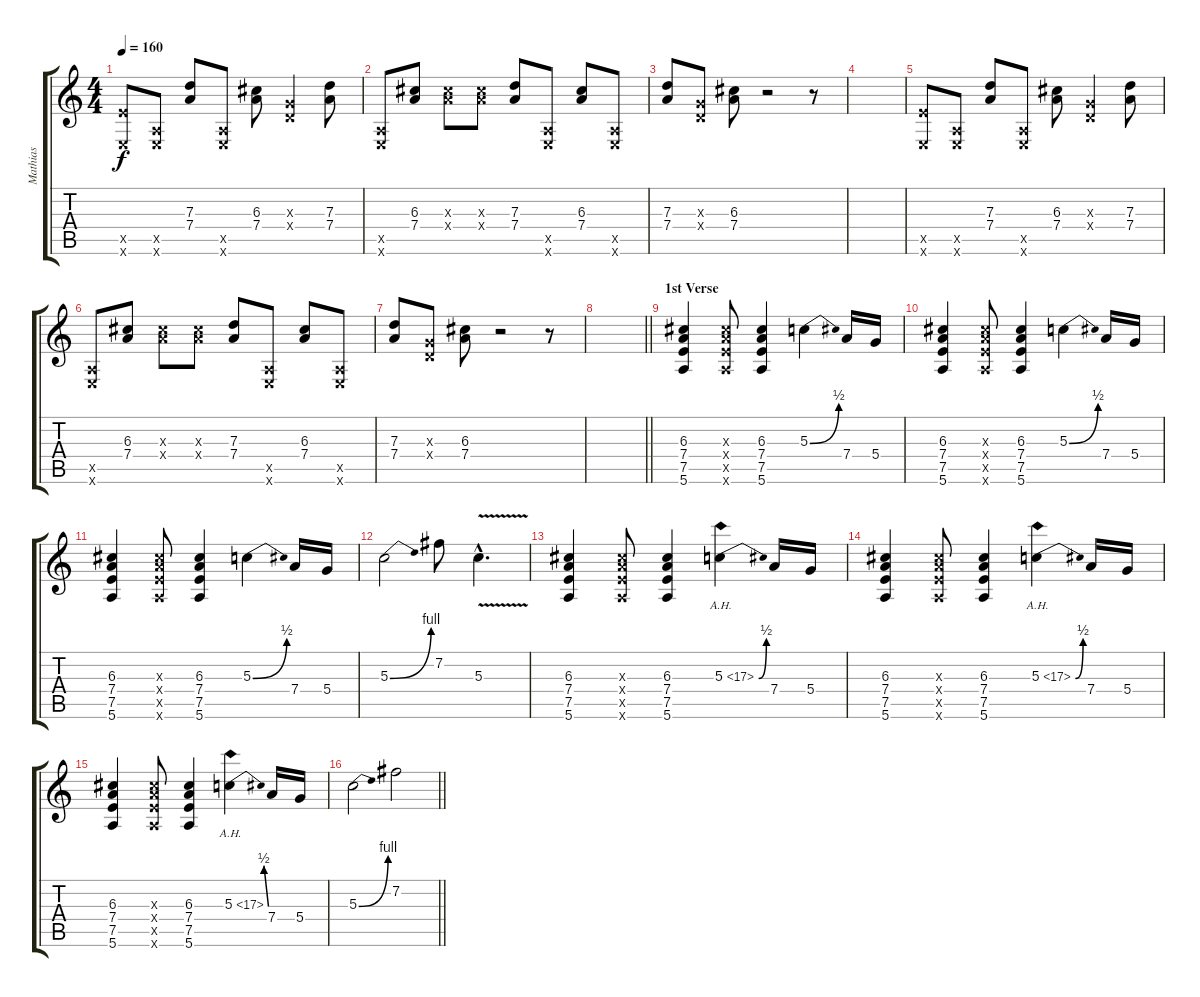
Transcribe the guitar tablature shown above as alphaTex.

\track ("Mathias" "Mathias") {instrument distortionguitar}
\staff {score tabs}
\tuning (E4 B3 G3 D3 A2 E2) {hide}
\ts (4 4)
\tempo 160
\clef g2
\ks c
(7.5{x} 0.6{x}).8{dy f} (0.5{x} 0.6{x}).8 (7.3 7.4).8 (0.5{x} 0.6{x}).8 (6.3 7.4).8 (0.3{x} 0.4{x}).4 (7.3 7.4).8 |
(0.5{x} 0.6{x}).8 (6.3 7.4).8 (6.3{x} 7.4{x}).8 (6.3{x} 7.4{x}).8 (7.3 7.4).8 (0.5{x} 0.6{x}).8 (6.3 7.4).8 (0.5{x} 0.6{x}).8 |
(7.3 7.4).8 (0.3{x} 0.4{x}).8 (6.3 7.4).8 r.2 r.8 |
|
(7.5{x} 0.6{x}).8 (0.5{x} 0.6{x}).8 (7.3 7.4).8 (0.5{x} 0.6{x}).8 (6.3 7.4).8 (0.3{x} 0.4{x}).4 (7.3 7.4).8 |
(0.5{x} 0.6{x}).8 (6.3 7.4).8 (6.3{x} 7.4{x}).8 (6.3{x} 7.4{x}).8 (7.3 7.4).8 (0.5{x} 0.6{x}).8 (6.3 7.4).8 (0.5{x} 0.6{x}).8 |
(7.3 7.4).8 (0.3{x} 0.4{x}).8 (6.3 7.4).8 r.2 r.8 |
\barLineRight lightlight
|
\section ("" "1st Verse")
(6.3 7.4 7.5 5.6).4 (6.3{x} 7.4{x} 7.5{x} 5.6{x}).8 (6.3 7.4 7.5 5.6).4 5.3{be (bend 0 0 60 2)}.4 7.4.16 5.4.16 |
(6.3 7.4 7.5 5.6).4 (6.3{x} 7.4{x} 7.5{x} 5.6{x}).8 (6.3 7.4 7.5 5.6).4 5.3{be (bend 0 0 60 2)}.4 7.4.16 5.4.16 |
(6.3 7.4 7.5 5.6).4 (6.3{x} 7.4{x} 7.5{x} 5.6{x}).8 (6.3 7.4 7.5 5.6).4 5.3{be (bend 0 0 60 2)}.4 7.4.16 5.4.16 |
5.3{be (bend 0 0 60 4)}.2 7.2.8 5.3{v hac}.4{d} |
(6.3 7.4 7.5 5.6).4 (6.3{x} 7.4{x} 7.5{x} 5.6{x}).8 (6.3 7.4 7.5 5.6).4 5.3{be (bend 0 0 60 2) ah 12}.4 7.4.16 5.4.16 |
(6.3 7.4 7.5 5.6).4 (6.3{x} 7.4{x} 7.5{x} 5.6{x}).8 (6.3 7.4 7.5 5.6).4 5.3{be (bend 0 0 60 2) ah 12}.4 7.4.16 5.4.16 |
(6.3 7.4 7.5 5.6).4 (6.3{x} 7.4{x} 7.5{x} 5.6{x}).8 (6.3 7.4 7.5 5.6).4 5.3{be (bend 0 0 60 2) ah 12}.4 7.4.16 5.4.16 |
\barLineRight lightlight
5.3{be (bend 0 0 60 4)}.2 7.2.2
